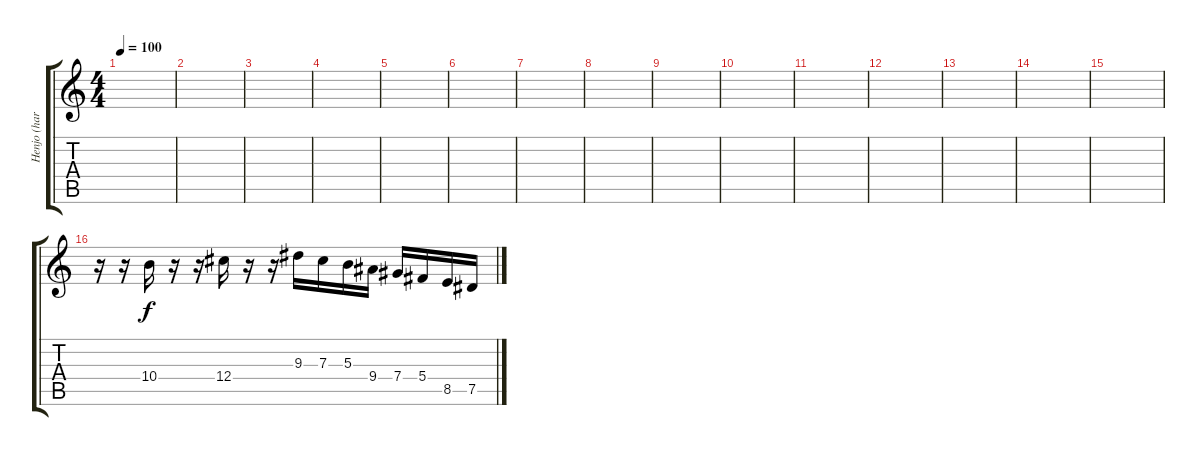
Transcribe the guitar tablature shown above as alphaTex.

\track ("Henjo (harm.)" "Henjo (har") {instrument distortionguitar}
\staff {score tabs}
\tuning (Eb4 Bb3 Gb3 Db3 Ab2 Eb2) {hide}
\ts (4 4)
\tempo 100
\clef g2
\ks c
|
|
|
|
|
|
|
|
|
|
|
|
|
|
|
r.16 r.16 10.4.16 r.16 r.16 12.4.16 r.16 r.16 9.3.16 7.3.16 5.3.16 9.4.16 7.4.16 5.4.16 8.5.16 7.5.16
